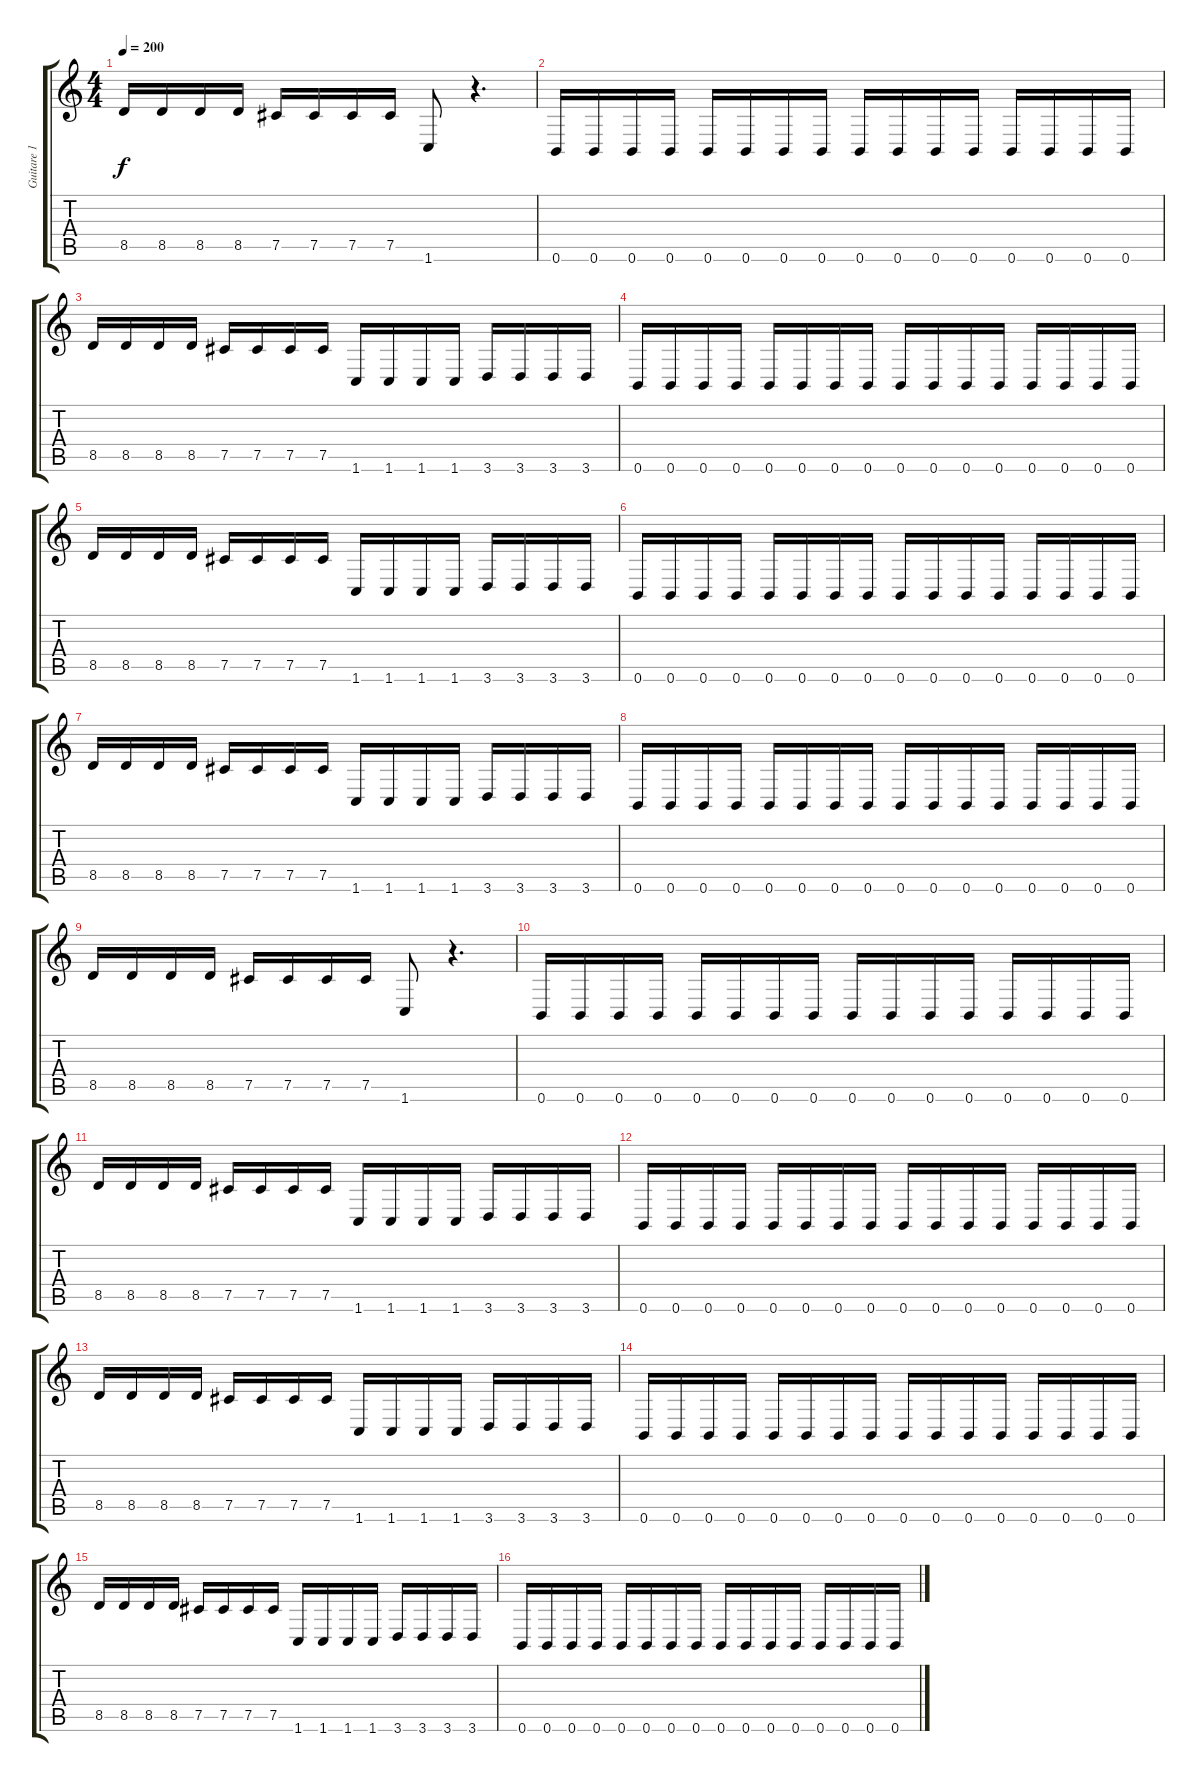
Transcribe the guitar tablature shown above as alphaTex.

\track ("Guitare 1" "Guitare 1") {instrument distortionguitar}
\staff {score tabs}
\tuning (Db4 Ab3 E3 B2 Gb2 B1) {hide}
\ts (4 4)
\tempo 200
\clef g2
\ks c
8.5.16{dy f} 8.5.16 8.5.16 8.5.16 7.5.16 7.5.16 7.5.16 7.5.16 1.6.8 r.4{d} |
0.6.16 0.6.16 0.6.16 0.6.16 0.6.16 0.6.16 0.6.16 0.6.16 0.6.16 0.6.16 0.6.16 0.6.16 0.6.16 0.6.16 0.6.16 0.6.16 |
8.5.16 8.5.16 8.5.16 8.5.16 7.5.16 7.5.16 7.5.16 7.5.16 1.6.16 1.6.16 1.6.16 1.6.16 3.6.16 3.6.16 3.6.16 3.6.16 |
0.6.16 0.6.16 0.6.16 0.6.16 0.6.16 0.6.16 0.6.16 0.6.16 0.6.16 0.6.16 0.6.16 0.6.16 0.6.16 0.6.16 0.6.16 0.6.16 |
8.5.16 8.5.16 8.5.16 8.5.16 7.5.16 7.5.16 7.5.16 7.5.16 1.6.16 1.6.16 1.6.16 1.6.16 3.6.16 3.6.16 3.6.16 3.6.16 |
0.6.16 0.6.16 0.6.16 0.6.16 0.6.16 0.6.16 0.6.16 0.6.16 0.6.16 0.6.16 0.6.16 0.6.16 0.6.16 0.6.16 0.6.16 0.6.16 |
8.5.16 8.5.16 8.5.16 8.5.16 7.5.16 7.5.16 7.5.16 7.5.16 1.6.16 1.6.16 1.6.16 1.6.16 3.6.16 3.6.16 3.6.16 3.6.16 |
0.6.16 0.6.16 0.6.16 0.6.16 0.6.16 0.6.16 0.6.16 0.6.16 0.6.16 0.6.16 0.6.16 0.6.16 0.6.16 0.6.16 0.6.16 0.6.16 |
8.5.16 8.5.16 8.5.16 8.5.16 7.5.16 7.5.16 7.5.16 7.5.16 1.6.8 r.4{d} |
0.6.16 0.6.16 0.6.16 0.6.16 0.6.16 0.6.16 0.6.16 0.6.16 0.6.16 0.6.16 0.6.16 0.6.16 0.6.16 0.6.16 0.6.16 0.6.16 |
8.5.16 8.5.16 8.5.16 8.5.16 7.5.16 7.5.16 7.5.16 7.5.16 1.6.16 1.6.16 1.6.16 1.6.16 3.6.16 3.6.16 3.6.16 3.6.16 |
0.6.16 0.6.16 0.6.16 0.6.16 0.6.16 0.6.16 0.6.16 0.6.16 0.6.16 0.6.16 0.6.16 0.6.16 0.6.16 0.6.16 0.6.16 0.6.16 |
8.5.16 8.5.16 8.5.16 8.5.16 7.5.16 7.5.16 7.5.16 7.5.16 1.6.16 1.6.16 1.6.16 1.6.16 3.6.16 3.6.16 3.6.16 3.6.16 |
0.6.16 0.6.16 0.6.16 0.6.16 0.6.16 0.6.16 0.6.16 0.6.16 0.6.16 0.6.16 0.6.16 0.6.16 0.6.16 0.6.16 0.6.16 0.6.16 |
8.5.16 8.5.16 8.5.16 8.5.16 7.5.16 7.5.16 7.5.16 7.5.16 1.6.16 1.6.16 1.6.16 1.6.16 3.6.16 3.6.16 3.6.16 3.6.16 |
0.6.16 0.6.16 0.6.16 0.6.16 0.6.16 0.6.16 0.6.16 0.6.16 0.6.16 0.6.16 0.6.16 0.6.16 0.6.16 0.6.16 0.6.16 0.6.16
